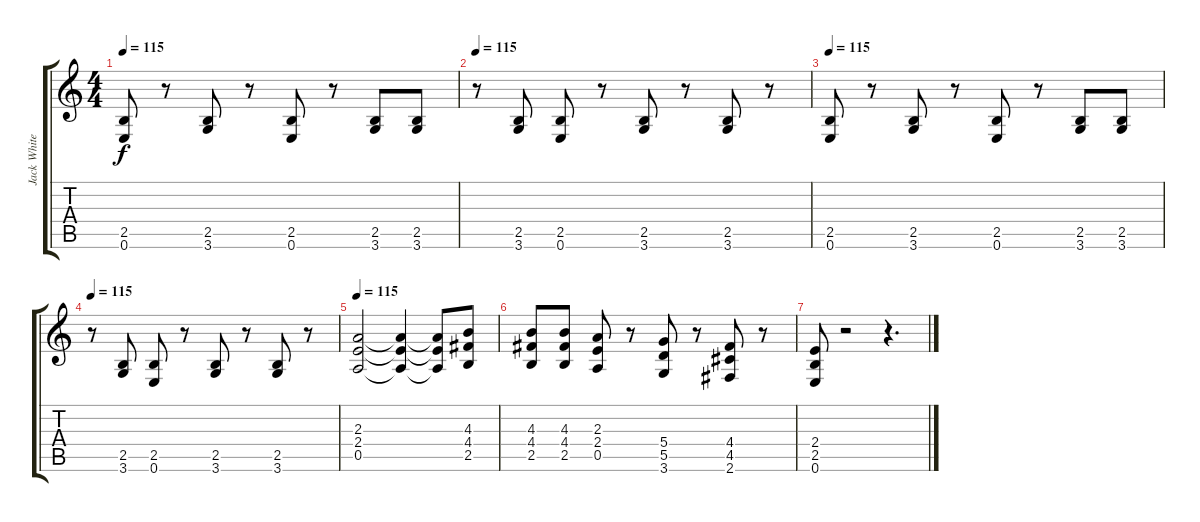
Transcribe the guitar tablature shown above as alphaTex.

\track ("Jack White" "Jack White") {instrument distortionguitar}
\staff {score tabs}
\tuning (E4 B3 G3 D3 A2 E2) {hide}
\ts (4 4)
\tempo 115
\clef g2
\ks c
(2.5 0.6).8{dy f} r.8 (2.5 3.6).8 r.8 (2.5 0.6).8 r.8 (2.5 3.6).8 (2.5 3.6).8 |
\tempo 115
r.8 (2.5 3.6).8 (2.5 0.6).8 r.8 (2.5 3.6).8 r.8 (2.5 3.6).8 r.8 |
\tempo 115
(2.5 0.6).8 r.8 (2.5 3.6).8 r.8 (2.5 0.6).8 r.8 (2.5 3.6).8 (2.5 3.6).8 |
\tempo 115
r.8 (2.5 3.6).8 (2.5 0.6).8 r.8 (2.5 3.6).8 r.8 (2.5 3.6).8 r.8 |
\tempo 115
(2.3 2.4 0.5).2 (2.3{t} 2.4{t} 0.5{t}).4 (2.3{t} 2.4{t} 0.5{t}).8 (4.3 4.4 2.5).8 |
(4.3 4.4 2.5).8 (4.3 4.4 2.5).8 (2.3 2.4 0.5).8 r.8 (5.4 5.5 3.6).8 r.8 (4.4 4.5 2.6).8 r.8 |
(2.4 2.5 0.6).8 r.2 r.4{d}
